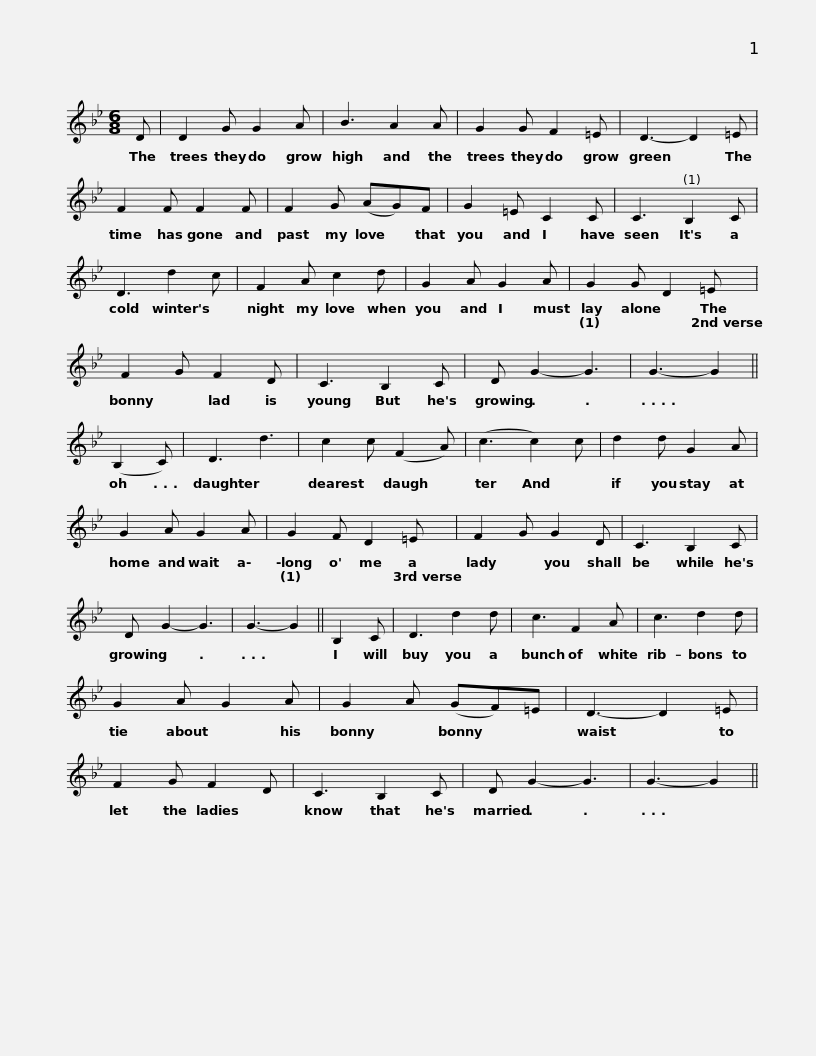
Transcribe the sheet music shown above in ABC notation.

X:1
L:1/8
M:6/8
I:linebreak $
K:Bb
V:1 treble
V:1
 D | D2 G G2 A | B3 A2 A | G2 G F2 =E | D3- D2 =E | %5
 F2 F F2 F |$ F2 G (AG)F | G2 =E C2 C | C3 B,2 C | D3 d2 c | %10
 F2 A c2 d | G2 A G2 A |$ G2 G D2 =E | F2 G F2 D | C3 B,2 C | %15
 D G2- G3 | G3- G2 || (B,2 C) | D3 d3 |$ c2 c (F2 A) | %20
 (c3 c2) c | d2 d G2 A | G2 A G2 A | G2 F D2 =E | F2 G G2 D |$ %25
 C3 B,2 C | D G2- G3 | G3- G2 || B,2 C | D3 d2 d | %30
 c3 F2 A | c3 d2 d | G2 A G2 A |$ G2 A (GF)=E | D3- D2 =E | %35
 F2 G F2 D | C3 B,2 C | D G2- G3 | G3- G2 || %39
